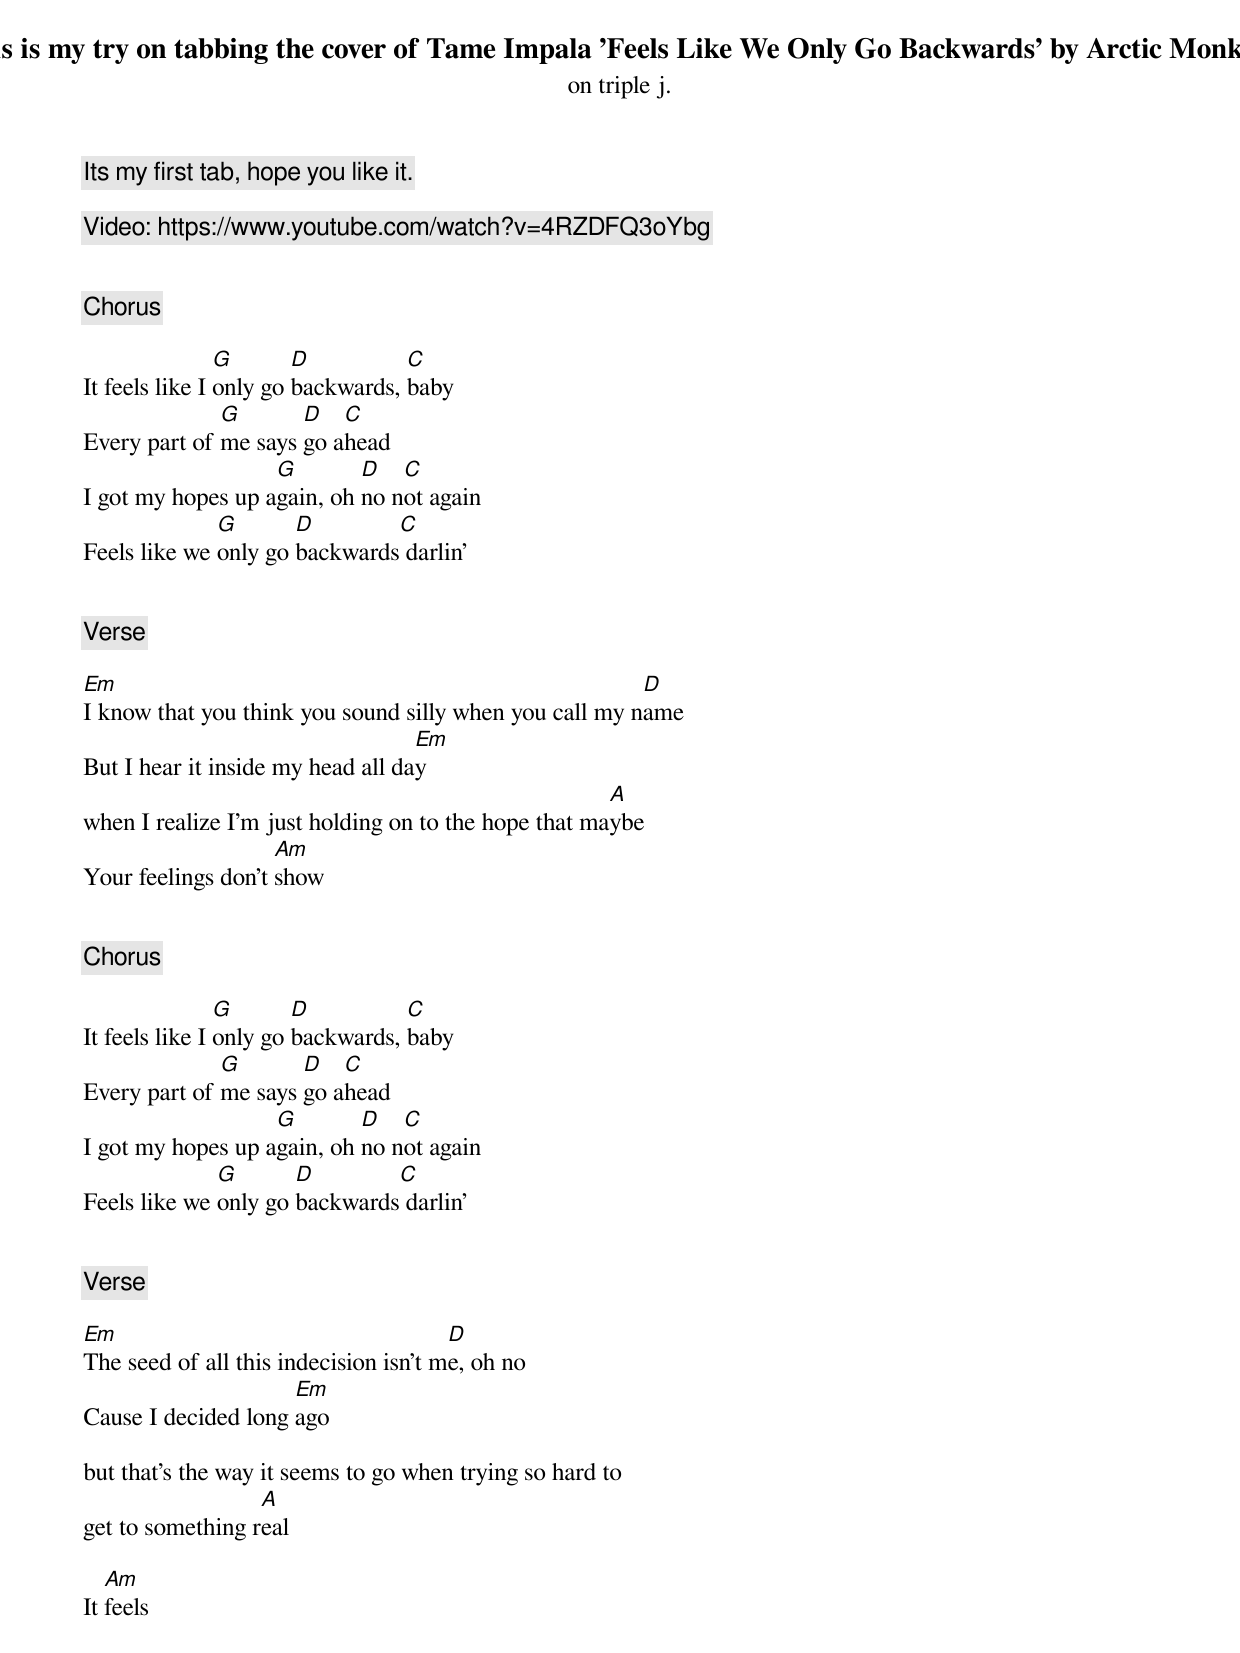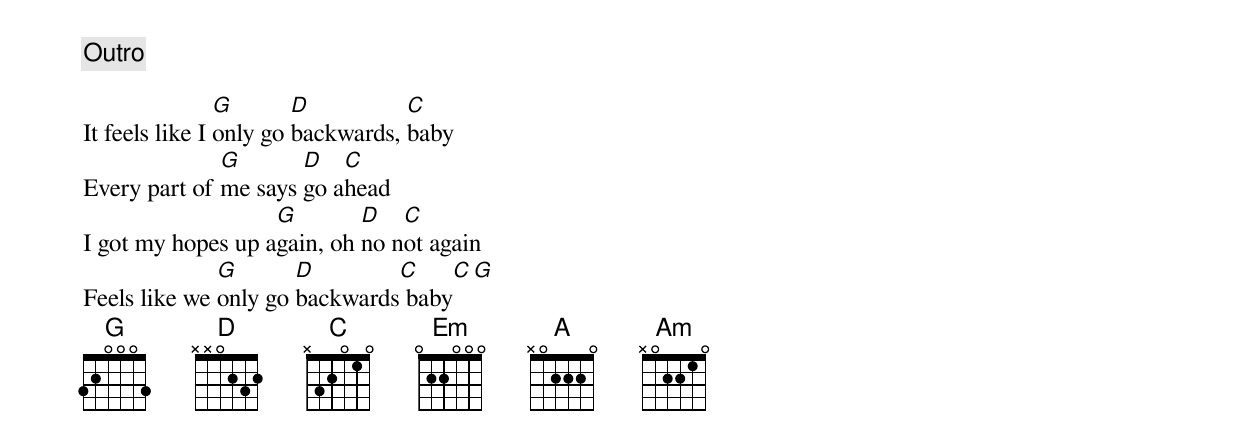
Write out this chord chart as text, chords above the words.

This is my try on tabbing the cover of Tame Impala 'Feels Like We Only Go Backwards' by Arctic Monkeys
on triple j.
Its my first tab, hope you like it.

Video: https://www.youtube.com/watch?v=4RZDFQ3oYbg


[Chorus]

                G       D          C
It feels like I only go backwards, baby
              G       D   C
Every part of me says go ahead
                   G        D   C
I got my hopes up again, oh no not again
              G       D        C
Feels like we only go backwards darlin'


[Verse]

Em                                                      D
I know that you think you sound silly when you call my name
                                   Em
But I hear it inside my head all day
                                                      A
when I realize I'm just holding on to the hope that maybe
                    Am
Your feelings don't show


[Chorus]

                G       D          C
It feels like I only go backwards, baby
              G       D   C
Every part of me says go ahead
                   G        D   C
I got my hopes up again, oh no not again
              G       D        C
Feels like we only go backwards darlin'


[Verse]

Em                                     D
The seed of all this indecision isn't me, oh no
                     Em
Cause I decided long ago

but that's the way it seems to go when trying so hard to
                  A
get to something real

   Am
It feels


[Outro]

                G       D          C
It feels like I only go backwards, baby
              G       D   C
Every part of me says go ahead
                   G        D   C
I got my hopes up again, oh no not again
              G       D        C           C         G
Feels like we only go backwards baby
